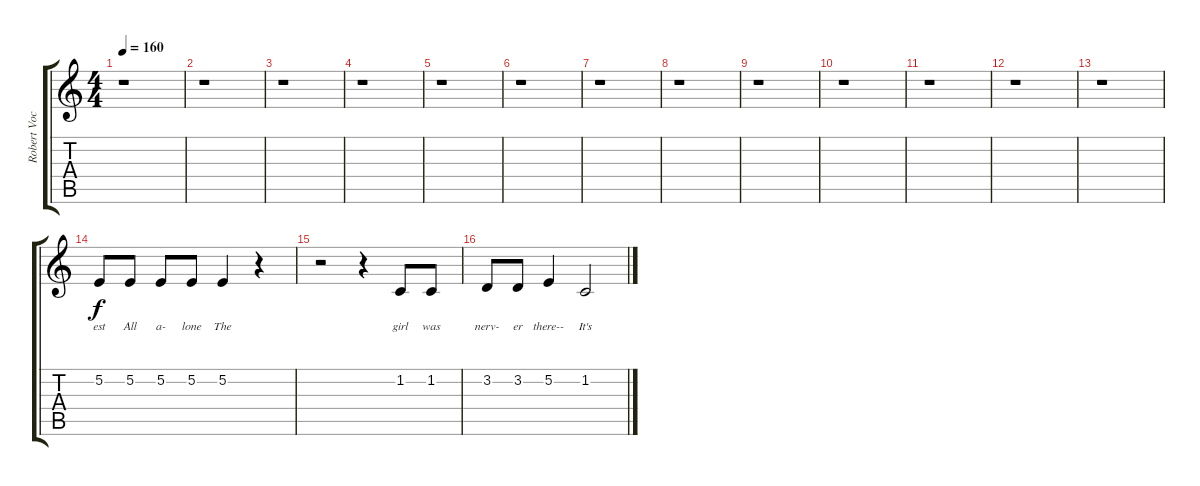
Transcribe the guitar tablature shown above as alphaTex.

\track ("Robert Vocal" "Robert Voc") {instrument lead6voice}
\staff {score tabs}
\tuning (E4 B3 G3 D3 A2 E2) {hide}
\ts (4 4)
\tempo 160
\clef g2
\ks c
r.1{dy f} |
r.1 |
r.1 |
r.1 |
r.1 |
r.1 |
r.1 |
r.1 |
r.1 |
r.1 |
r.1 |
r.1 |
r.1 |
5.2.8{lyrics (0 "est") lyrics (1 "") lyrics (2 "") lyrics (3 "") lyrics (4 "")} 5.2.8{lyrics (0 "All") lyrics (1 "") lyrics (2 "") lyrics (3 "") lyrics (4 "")} 5.2.8{lyrics (0 "a-") lyrics (1 "") lyrics (2 "") lyrics (3 "") lyrics (4 "")} 5.2.8{lyrics (0 "lone") lyrics (1 "") lyrics (2 "") lyrics (3 "") lyrics (4 "")} 5.2.4{lyrics (0 "The") lyrics (1 "") lyrics (2 "") lyrics (3 "") lyrics (4 "")} r.4 |
r.2 r.4 1.2.8{lyrics (0 "girl") lyrics (1 "") lyrics (2 "") lyrics (3 "") lyrics (4 "")} 1.2.8{lyrics (0 "was") lyrics (1 "") lyrics (2 "") lyrics (3 "") lyrics (4 "")} |
3.2.8{lyrics (0 "nerv-") lyrics (1 "") lyrics (2 "") lyrics (3 "") lyrics (4 "")} 3.2.8{lyrics (0 "er") lyrics (1 "") lyrics (2 "") lyrics (3 "") lyrics (4 "")} 5.2.4{lyrics (0 "there--") lyrics (1 "") lyrics (2 "") lyrics (3 "") lyrics (4 "")} 1.2.2{lyrics (0 "It's") lyrics (1 "") lyrics (2 "") lyrics (3 "") lyrics (4 "")}
